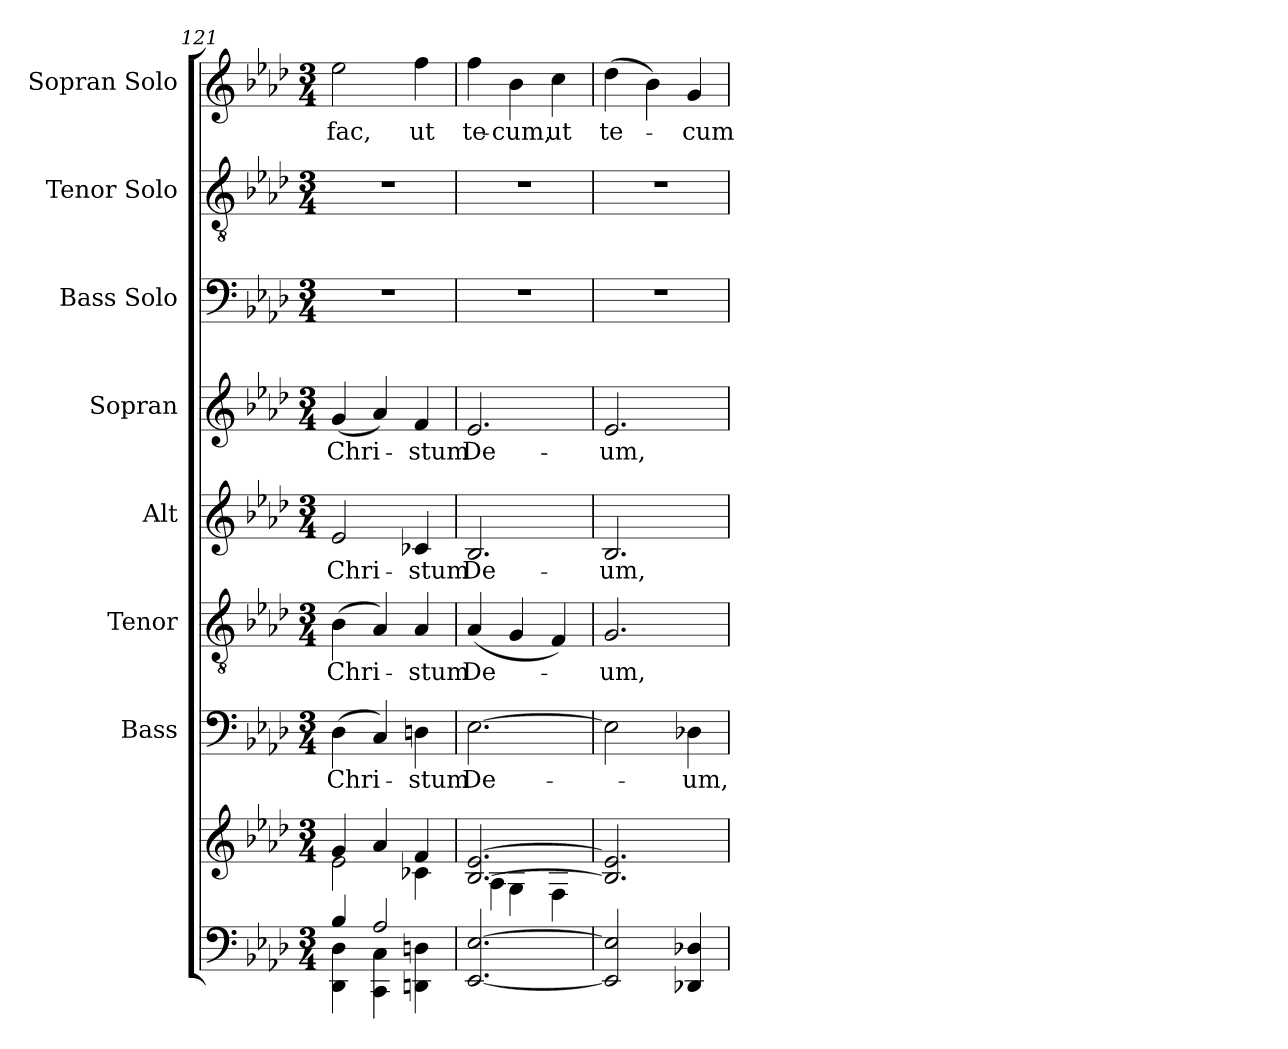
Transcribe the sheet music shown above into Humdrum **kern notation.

**kern	**kern	**kern	**text	**kern	**text	**kern	**text	**kern	**text	**kern	**kern	**kern	**text
*part8	*part8	*part7	*part7	*part6	*part6	*part5	*part5	*part4	*part4	*part3	*part2	*part1	*part1
*staff9	*staff8	*staff7	*staff7	*staff6	*staff6	*staff5	*staff5	*staff4	*staff4	*staff3	*staff2	*staff1	*staff1
*	*	*I"Bass	*	*I"Tenor	*	*I"Alt	*	*I"Sopran	*	*I"Bass Solo	*I"Tenor Solo	*I"Sopran Solo	*
*	*	*I'B.	*	*I'T.	*	*I'A.	*	*I'S.	*	*I'B. Solo	*I'T. Solo	*I'S. Solo	*
*clefF4	*clefG2	*clefF4	*	*clefGv2	*	*clefG2	*	*clefG2	*	*clefF4	*clefGv2	*clefG2	*
*k[b-e-a-d-]	*k[b-e-a-d-]	*k[b-e-a-d-]	*	*k[b-e-a-d-]	*	*k[b-e-a-d-]	*	*k[b-e-a-d-]	*	*k[b-e-a-d-]	*k[b-e-a-d-]	*k[b-e-a-d-]	*
*A-:	*A-:	*A-:	*	*A-:	*	*A-:	*	*A-:	*	*A-:	*A-:	*A-:	*
*M3/4	*M3/4	*M3/4	*	*M3/4	*	*M3/4	*	*M3/4	*	*M3/4	*M3/4	*M3/4	*
=121	=121	=121	=121	=121	=121	=121	=121	=121	=121	=121	=121	=121	=121
*^	*^	*	*	*	*	*	*	*	*	*	*	*	*
!	!	!	!	!	!LO:LY:b	!	!LO:LY:b	!	!LO:LY:b	!	!LO:LY:b	!	!	!	!LO:LY:b
4B-/	4DD-\ 4D-\	4g/	2e-\	(>4D-\	Chri-	(>4B-\	Chri-	2e-/	Chri-	(<4g/	Chri-	2.r	2.r	2ee-\	fac,
2A-/	4CC\ 4C\	4a-/	.	4C/)	.	4A-/)	.	.	.	4a-/)	.	.	.	.	.
!	!	!	!	!	!LO:LY:b	!	!LO:LY:b	!	!LO:LY:b	!	!LO:LY:b	!	!	!	!LO:LY:b
.	4DDn\ 4Dn\	4f/	4c-X\	4Dn\	-stum	4A-/	-stum	4c-X/	-stum	4f/	-stum	.	.	4ff\	ut
=122	=122	=122	=122	=122	=122	=122	=122	=122	=122	=122	=122	=122	=122	=122	=122
!	!	!	!	!	!LO:LY:b	!	!LO:LY:b	!	!LO:LY:b	!	!LO:LY:b	!	!	!	!LO:LY:b
*v	*v	*	*	*	*	*	*	*	*	*	*	*	*	*	*
[2.EE-/ [2.E-/	[>2.B-/ [>2.e-/	4A-\	[2.E-\	De-	(<4A-/	De-	2.B-/	De-	2.e-/	De-	2.r	2.r	4ff\	te-
!	!	!	!	!	!	!	!	!	!	!	!	!	!	!LO:LY:b
.	.	4G\	.	.	4G/	.	.	.	.	.	.	.	4b-\	-cum,
!	!	!	!	!	!	!	!	!	!	!	!	!	!	!LO:LY:b
.	.	4F\	.	.	4F/)	.	.	.	.	.	.	.	4cc\	ut
=123	=123	=123	=123	=123	=123	=123	=123	=123	=123	=123	=123	=123	=123	=123
!	!	!	!	!	!	!LO:LY:b	!	!LO:LY:b	!	!LO:LY:b	!	!	!	!LO:LY:b
*	*v	*v	*	*	*	*	*	*	*	*	*	*	*	*
2EE-/] 2E-/]	2.B-/] 2.e-/]	2E-\]	.	2.G/	-um,	2.B-/	-um,	2.e-/	-um,	2.r	2.r	(>4dd-\	te-
.	.	.	.	.	.	.	.	.	.	.	.	4b-\)	.
!	!	!	!LO:LY:b	!	!	!	!	!	!	!	!	!	!LO:LY:b
4DD-X/ 4D-X/	.	4D-X\	-um,	.	.	.	.	.	.	.	.	4g/	-cum
=	=	=	=	=	=	=	=	=	=	=	=	=	=
*-	*-	*-	*-	*-	*-	*-	*-	*-	*-	*-	*-	*-	*-
